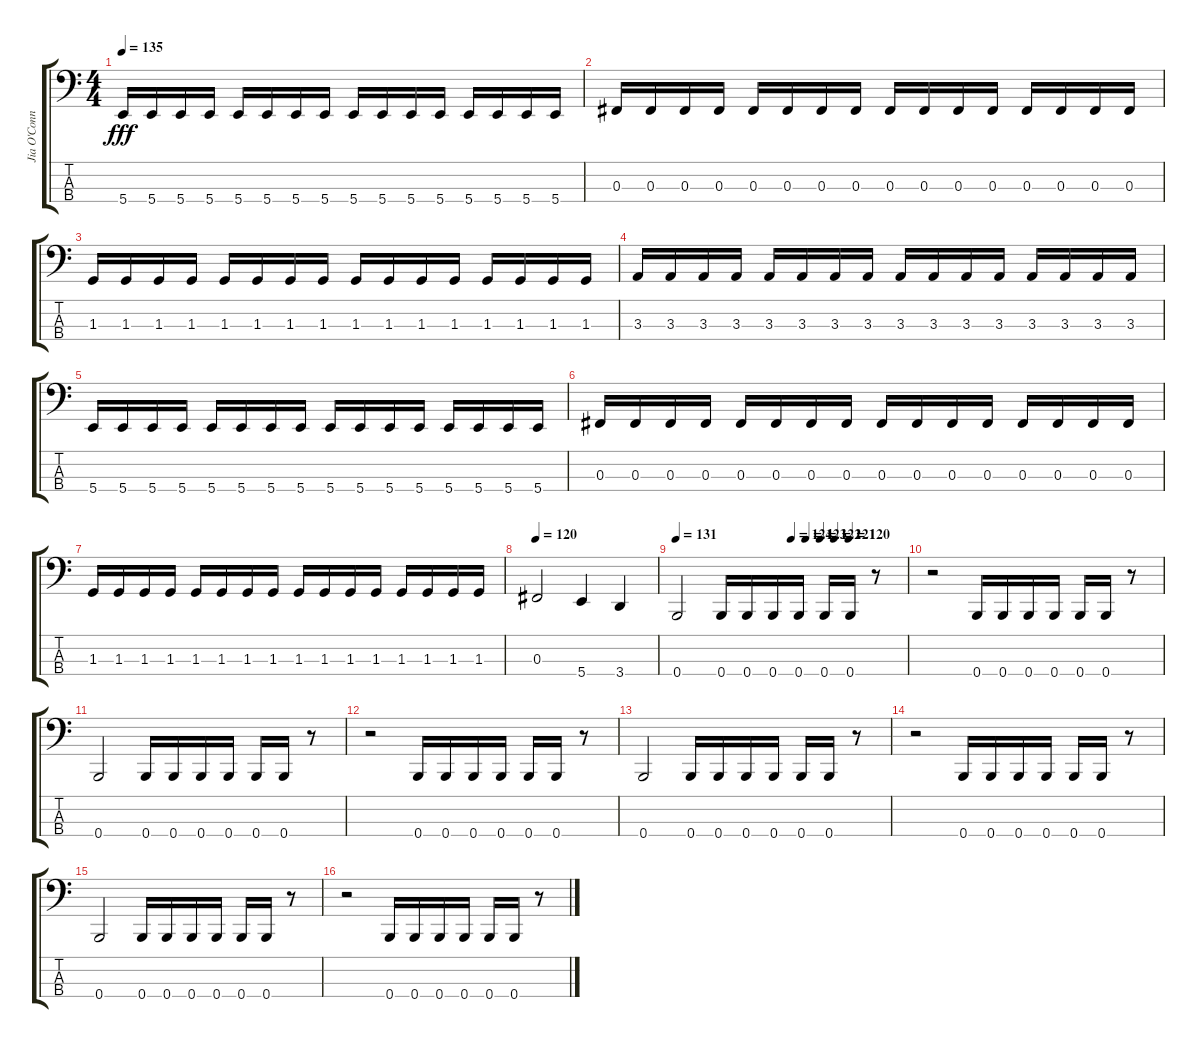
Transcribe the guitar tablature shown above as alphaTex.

\track ("Jia O'Connor" "Jia O'Conn") {solo instrument electricbasspick}
\staff {score tabs}
\tuning (E2 B1 Gb1 B0) {hide}
\ts (4 4)
\tempo 135
\clef f4
\ks c
5.4.16{dy fff} 5.4.16 5.4.16 5.4.16 5.4.16 5.4.16 5.4.16 5.4.16 5.4.16 5.4.16 5.4.16 5.4.16 5.4.16 5.4.16 5.4.16 5.4.16 |
0.3.16 0.3.16 0.3.16 0.3.16 0.3.16 0.3.16 0.3.16 0.3.16 0.3.16 0.3.16 0.3.16 0.3.16 0.3.16 0.3.16 0.3.16 0.3.16 |
1.3.16 1.3.16 1.3.16 1.3.16 1.3.16 1.3.16 1.3.16 1.3.16 1.3.16 1.3.16 1.3.16 1.3.16 1.3.16 1.3.16 1.3.16 1.3.16 |
3.3.16 3.3.16 3.3.16 3.3.16 3.3.16 3.3.16 3.3.16 3.3.16 3.3.16 3.3.16 3.3.16 3.3.16 3.3.16 3.3.16 3.3.16 3.3.16 |
5.4.16 5.4.16 5.4.16 5.4.16 5.4.16 5.4.16 5.4.16 5.4.16 5.4.16 5.4.16 5.4.16 5.4.16 5.4.16 5.4.16 5.4.16 5.4.16 |
0.3.16 0.3.16 0.3.16 0.3.16 0.3.16 0.3.16 0.3.16 0.3.16 0.3.16 0.3.16 0.3.16 0.3.16 0.3.16 0.3.16 0.3.16 0.3.16 |
1.3.16 1.3.16 1.3.16 1.3.16 1.3.16 1.3.16 1.3.16 1.3.16 1.3.16 1.3.16 1.3.16 1.3.16 1.3.16 1.3.16 1.3.16 1.3.16 |
\tempo 120
0.3.2 5.4.4 3.4.4 |
\tempo 131
\tempo (124 0.5)
\tempo (123 0.5625)
\tempo (122 0.625)
\tempo (121 0.6875)
\tempo (120 0.75)
0.4.2 0.4.16 0.4.16 0.4.16 0.4.16 0.4.16 0.4.16 r.8 |
r.2 0.4.16 0.4.16 0.4.16 0.4.16 0.4.16 0.4.16 r.8 |
0.4.2 0.4.16 0.4.16 0.4.16 0.4.16 0.4.16 0.4.16 r.8 |
r.2 0.4.16 0.4.16 0.4.16 0.4.16 0.4.16 0.4.16 r.8 |
0.4.2 0.4.16 0.4.16 0.4.16 0.4.16 0.4.16 0.4.16 r.8 |
r.2 0.4.16 0.4.16 0.4.16 0.4.16 0.4.16 0.4.16 r.8 |
0.4.2 0.4.16 0.4.16 0.4.16 0.4.16 0.4.16 0.4.16 r.8 |
r.2 0.4.16 0.4.16 0.4.16 0.4.16 0.4.16 0.4.16 r.8
